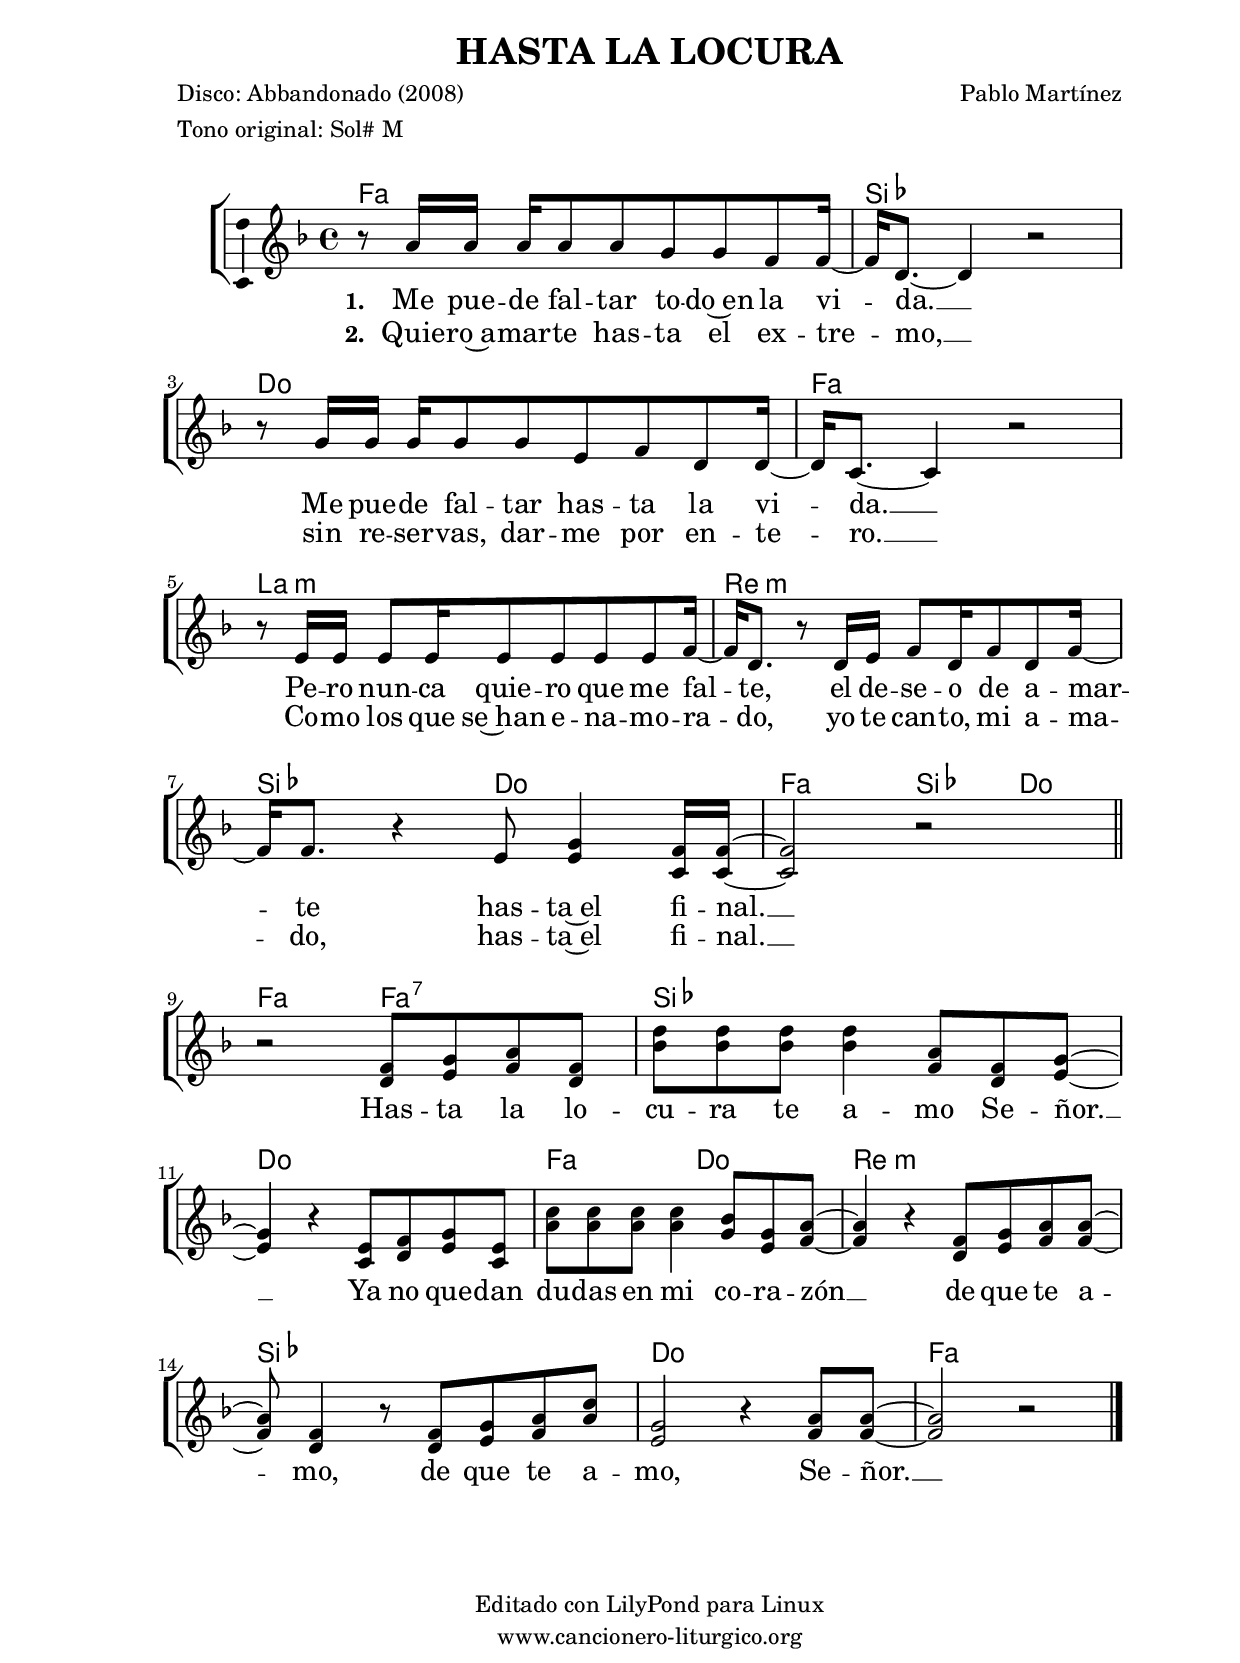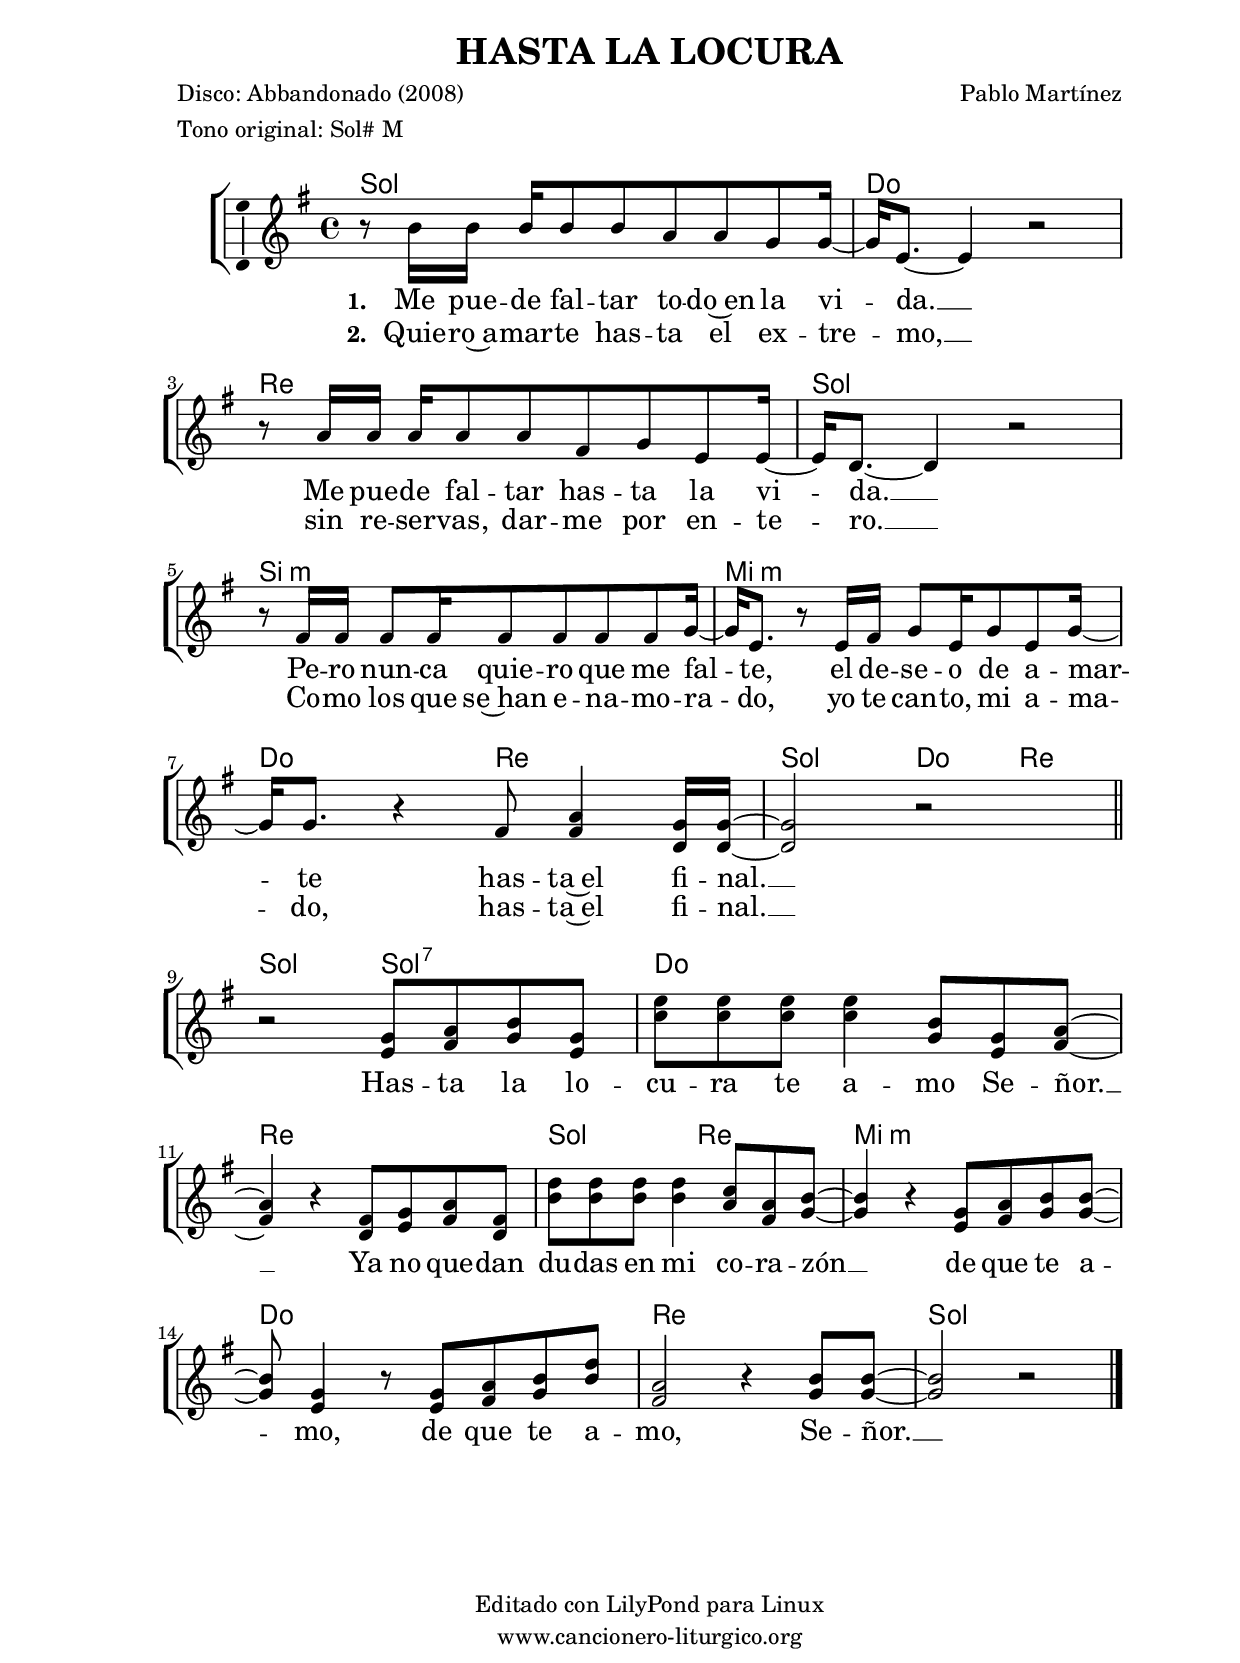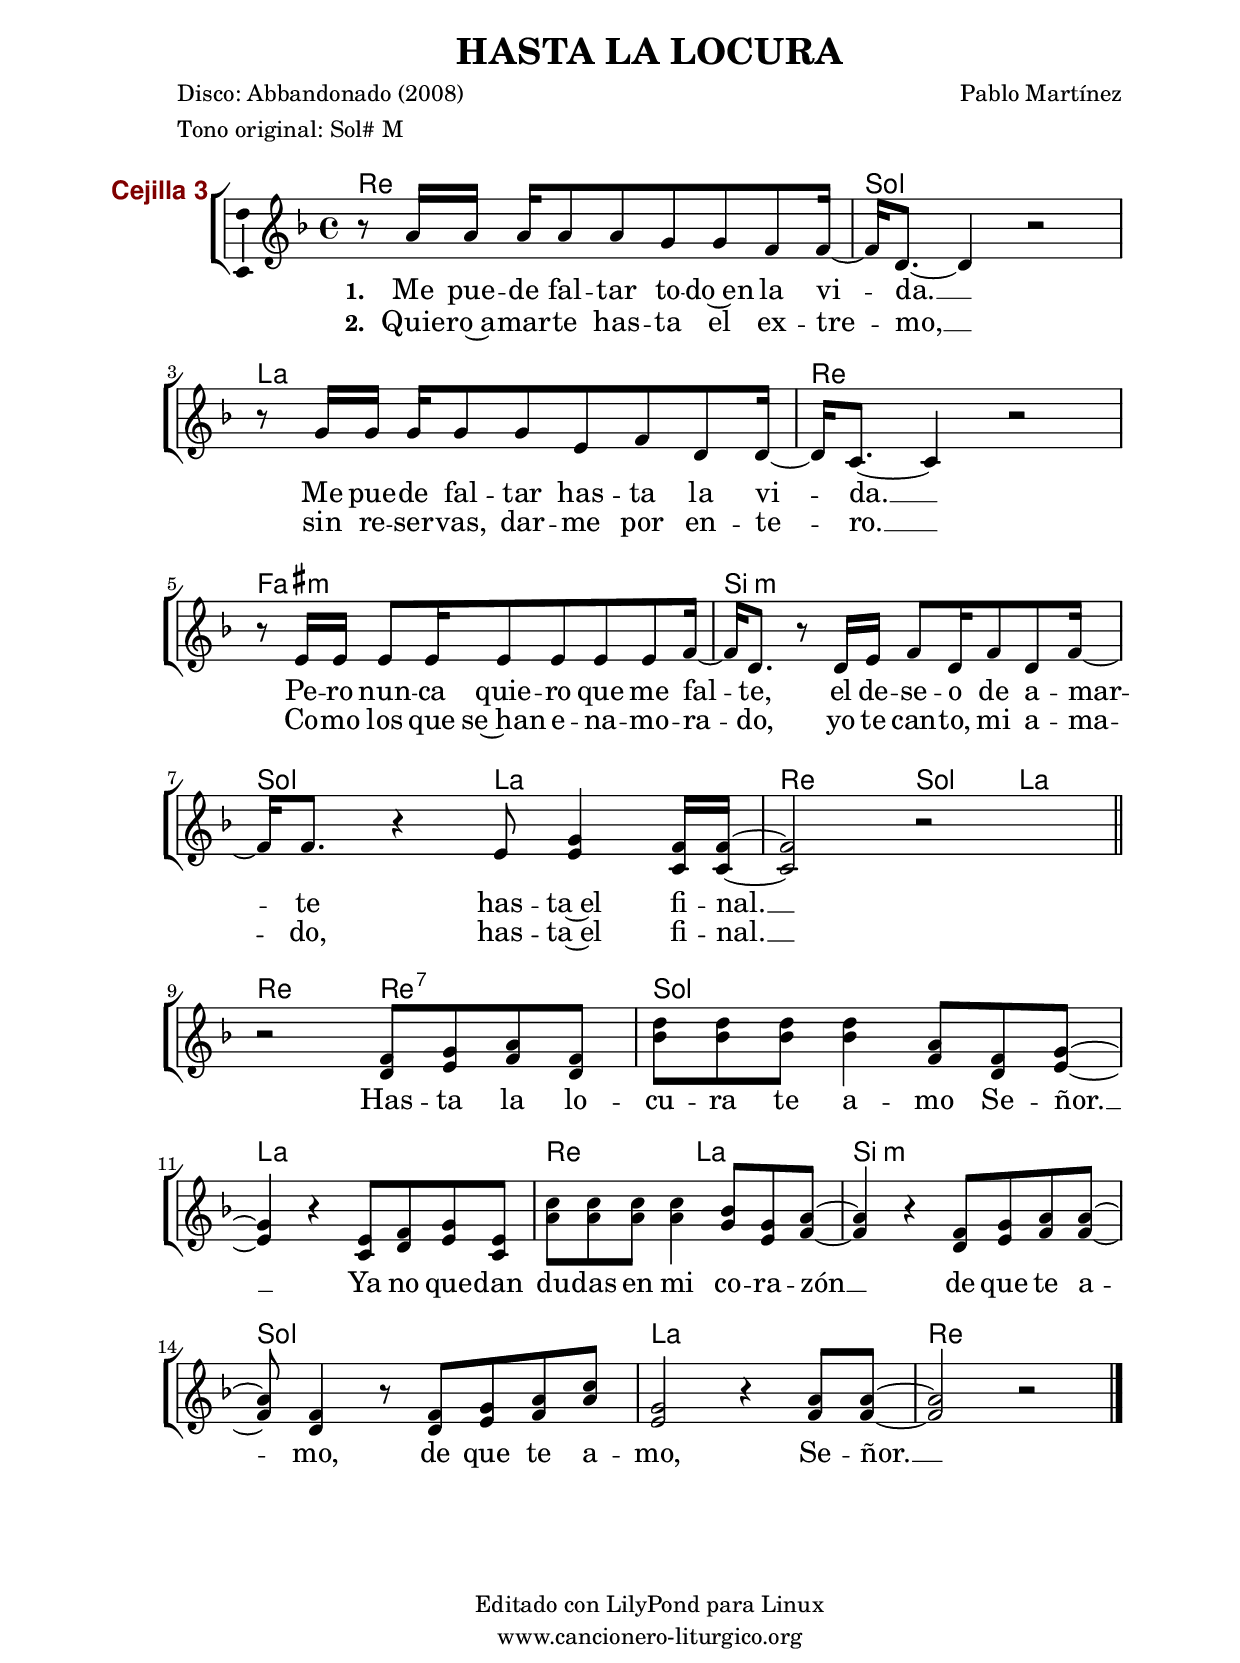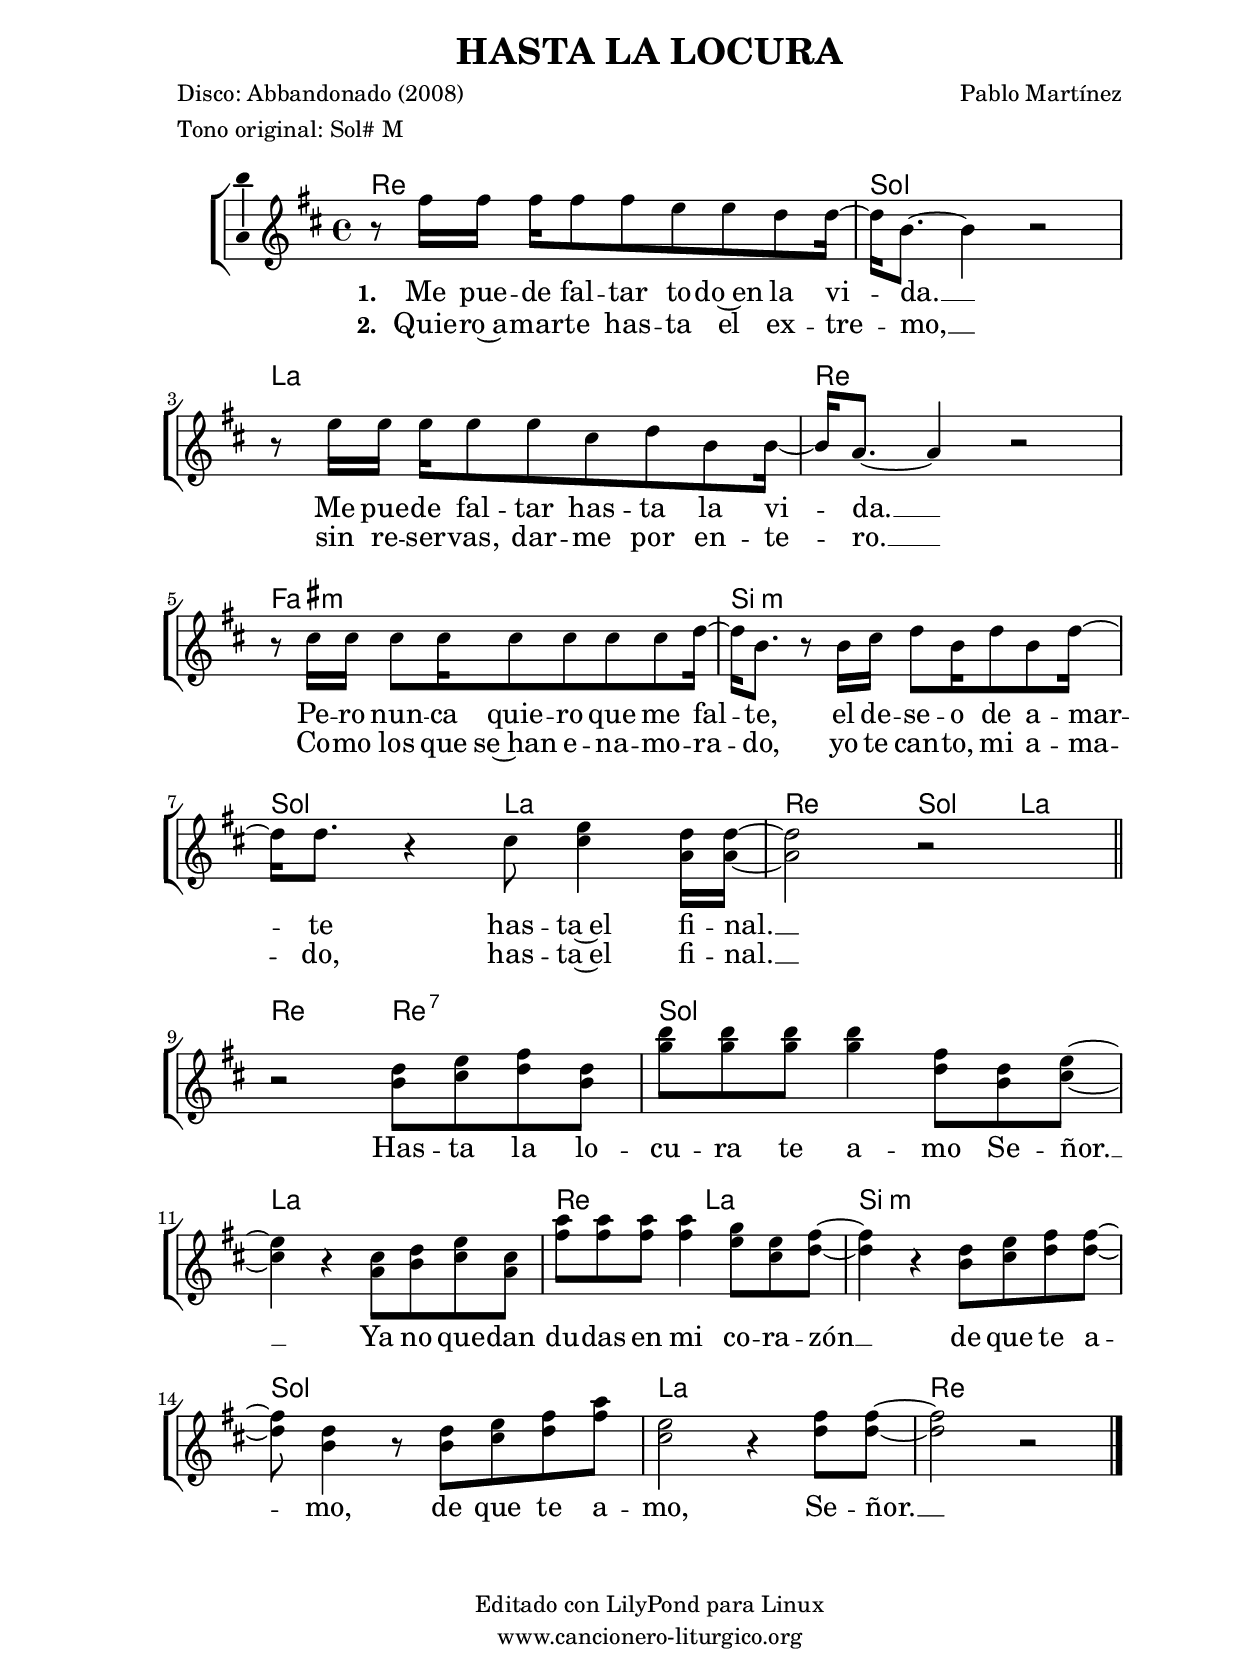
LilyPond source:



%versión de lilypond para la que se ha escrito esta partitura:
\version "2.16.0"

	%Tamaño papel
	#(set-default-paper-size "a4")
	%Tamaño partitura
	#(set-global-staff-size 20)
	%No responde al pulsar sobre una nota
	#(ly:set-option 'point-and-click #f)

%parámetros del encabezamiento:
\header {
	title = "HASTA LA LOCURA"
	subtitle = ""
	composer = "Pablo Martínez"
	poet = "Disco: Abbandonado (2008)"
	meter = "Tono original: Sol# M"
	arranger = ""
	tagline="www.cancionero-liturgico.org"
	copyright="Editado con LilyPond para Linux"
	tiempo = ""
	usos = ""
	letra = ""
	}

%parámetros asociados al papel:
\paper  {
	oddHeaderMarkup = \markup {\fill-line { \on-the-fly #not-first-page \fromproperty #'header:title \on-the-fly #not-first-page \fromproperty #'header:composer }}
	evenHeaderMarkup = \markup {\fill-line { \fromproperty #'header:composer \fromproperty #'header:title }}
	#(set-paper-size "a4")
	print-page-number = ##f
	first-page-number = 1
	print-first-page-number = ##f
%	head-separation = 3.0 \cm
	top-margin = 2.0 \cm
%%%	bottom-margin = 0.5\cm
	bottom-margin = 0.25\cm
	left-margin = 3.0 \cm
	line-width = 16.0 \cm 
	indent = 8\mm
	interscoreline = 2.\mm
	between-system-space = 15\mm
%	para que las partituras no llenen la hoja:
	ragged-bottom = ##t
%	idem para la última hoja:
	ragged-last-bottom = ##f
%	para que las partituras llenen el ancho del papel:
	ragged-last = ##f
	after-title-space = 2.5 \cm
page-count=1
system-count=7

	%Flexible Vertical Spacing
	markup-markup-spacing =
	#'((basic-distance . 15) (minimum-distance . 10) (padding . 3))
	markup-system-spacing =
	#'((basic-distance . 15) (minimum-distance . 15) (padding . 3))
	system-system-spacing =
	#'((basic-distance . 15) (minimum-distance . 15) (padding . 3))
	score-system-spacing =
	#'((basic-distance . 10) (minimum-distance . 10) (padding . 5))
%	top-system-spacing = % header
%	#'((basic-distance . 8) (minimum-distance . 0) (padding . 0))
%	top-markup-spacing =
%	#'((basic-distance . 20) (minimum-distance . 20) (padding . 0))
	last-bottom-spacing = % footer
	#'((basic-distance . 10) (minimum-distance . 10) (padding . 0))
	score-markup-spacing =
	#'((basic-distance . 10) (minimum-distance . 10) (padding . 0))

	}


%parámetros que afectan a toda la partitura:
global =  {
	%clave de sol (G):
	\clef G
	%armadura:
	\transpose g f
	\key g \major
	\tempo 4=68
	\set Score.tempoHideNote = ##t
	}


acordes = {
	\italianChords
	\chordmode {
	\transpose g f
{

g1 c d g b:m e:m c2 d g c4 d
g2 g:7 c1 d g2 d e1:m c d g

}
}
}

melodia = 
	\transpose g f
{
\relative c''{

\time 4/4

r8 b16 b b b8 b a a g g16~
g16 e8.~e4 r2
r8 a16 a a a8 a8 fis g e e16~
e16 d8.~d4 r2
r8 fis16 fis fis8 fis16 fis8 fis fis fis g16~
g16 e8. r8 e16 fis g8 e16 g8 e g16~
g16 g8. r4 fis8 <fis a>4 <d g>16 <d g>~
<d g>2 r2

\bar"||"
\break

r2 <e g>8 <fis a> <g b> <e g>
<c' e>8 <c e> <c e> <c e>4 <g b>8 <e g>8 <fis a>~
<fis a>4 r4 <d fis>8 <e g> <fis a> <d fis>
<b' d>8 <b d> <b d> <b d>4 <a c>8 <fis a> <g b>~
<g b>4 r4 <e g>8 <fis a> <g b> <g b>~
<g b>8 <e g>4 r8 <e g>8 <fis a> <g b> <b d>
<fis a>2 r4 <g b>8 <g b>~
%%%<g b>8 <e g>4 r8 <e g>8 <fis a> <g b> <b d>~
%%%<b d>8 <fis a>4. r4 <g b>8 <g b>~
<g b>2 r2

\bar "|."
}
}


texto = \lyricmode {

\set stanza =#"1. " 
Me pue -- de fal -- tar to -- do~en la vi -- da. __
Me pue -- de fal -- tar has -- ta la vi -- da. __
Pe -- ro nun -- ca quie -- ro que me fal -- te,
el de -- se -- o de a -- mar -- te
has -- ta~el fi -- nal. __

Has -- ta la lo -- cu -- ra te a -- mo Se -- ñor. __
Ya no que -- dan du -- das en mi co -- ra -- zón __
de que te a -- mo, de que te a -- mo, Se -- ñor. __

}

textodos = \lyricmode {

\set stanza =#"2. " 
Quie -- ro~a -- mar -- te has -- ta el ex -- tre -- mo, __
sin re -- ser -- vas, dar -- me por en -- te -- ro. __
Co -- mo los que se~han e -- na -- mo -- ra -- do,
yo te can -- to, mi a -- ma -- do,
has -- ta~el fi -- nal. __

}


acordesStaff = \context ChordNames = acordesStaff <<
	\set chordChanges = ##t
	\acordes
	>>


%%%%%%%%%%%%%%%%%%%%%%%%%%%%%%%%%%% CEJILLA %%%%%%%%%%%%%%%%%%%%%%%%%%%%%%%%%%%
acordescejilla = {
%%%	\override ChordNames.ChordName #'font-size = #-1
%%%	\override ChordNames.ChordName #'font-series = #'bold
	\transpose f d {
		\acordes
		}
	}

acordescejillaStaff = \context ChordNames = acordescejillaStaff <<
	\set Staff.instrumentName = \markup \with-color #darkred \larger \bold \sans "Cejilla 3"
	\set chordChanges = ##t
	\acordescejilla
	>>
%%%%%%%%%%%%%%%%%%%%%%%%%%%%%%%%%%% CEJILLA %%%%%%%%%%%%%%%%%%%%%%%%%%%%%%%%%%%


vozStaff = \context Voice = vozStaff
\with {\consists "Ambitus_engraver"}
<<
%	\set Staff.instrumentName = ""
%	\set Staff.shortInstrumentName = ""
%	\set Staff.midiInstrument = #"clarinet"
%	\set Staff.midiInstrument = #"cello"
	\set Staff.midiInstrument = #"flute"
%	\set Staff.midiInstrument = #"electric guitar (jazz)"
%	\set Staff.midiInstrument = #"english horn"
%	\set Staff.midiInstrument = #"violin"
%	\set Staff.midiInstrument = #"glockenspiel"
	\set Staff.midiMinimumVolume = #0.7
	\set Staff.midiMaximumVolume = #0.9
	\global
	\melodia
	>>

textoStaff = \context Lyrics = textoStaff <<
	\lyricsto vozStaff \texto
	>>

textodosStaff = \context Lyrics = textodosStaff <<
	\lyricsto vozStaff \textodos
	>>


\book {
	\score {
		\context ChoirStaff {
			\override StaffGroup.SystemStartBracket #'collapse-height = #1
			\override Score.SystemStartBar #'collapse-height = #1
			<<
			\acordesStaff
			\vozStaff
			\textoStaff
			\textodosStaff
			>>
			}
		\layout {
	    		\context {
				\Lyrics
				\override LyricText #'font-size = #2
				}
	   		 \context {
				\Score
				\override StaffSymbol #'staff-space = #(magstep +3)
				}
			}
		}
	\score {
		\unfoldRepeats
		\context ChoirStaff {
			<<
			\acordesStaff
			\vozStaff
			>>
			}
		\midi {
	  		\context {
	  			\Score
				tempoWholesPerMinute = #(ly:make-moment 70 4)
				}
			}
		}
	}


%Partitura para guitarra
#(define output-suffix "G")
\book {
	\score {
		\context ChoirStaff {
			\override StaffGroup.SystemStartBracket #'collapse-height = #1
			\override Score.SystemStartBar #'collapse-height = #1
			<<
			\acordescejillaStaff
			\vozStaff
			\textoStaff
			\textodosStaff
			>>
			}
		\layout {
%%%%%%%%%%%%%%%%%%%%%%%%%%%%%%%%%%% CEJILLA %%%%%%%%%%%%%%%%%%%%%%%%%%%%%%%%%%%
			\context {
				\ChordNames \consists Instrument_name_engraver
				}
%%%%%%%%%%%%%%%%%%%%%%%%%%%%%%%%%%% CEJILLA %%%%%%%%%%%%%%%%%%%%%%%%%%%%%%%%%%%
	    		\context {
				\Lyrics
				\override LyricText #'font-size = #2
				}
	   		 \context {
				\Score
				\override StaffSymbol #'staff-space = #(magstep +3)
				}
			}
		}
	}


#(define output-suffix "C")
\book {
	\score {
		\context ChoirStaff {
			\override StaffGroup.SystemStartBracket #'collapse-height = #1
			\override Score.SystemStartBar #'collapse-height = #1
\transpose c d
			<<
			\acordesStaff
			\vozStaff
			\textoStaff
			\textodosStaff
			>>
			}
		\layout {
	    		\context {
				\Lyrics
				\override LyricText #'font-size = #2
				}
	   		 \context {
				\Score
				\override StaffSymbol #'staff-space = #(magstep +3)
				}
			}
		}
	}


#(define output-suffix "S")
\book {
	\score {
		\context ChoirStaff {
			\override StaffGroup.SystemStartBracket #'collapse-height = #1
			\override Score.SystemStartBar #'collapse-height = #1
\transpose c a
			<<
			\acordesStaff
			\vozStaff
			\textoStaff
			\textodosStaff
			>>
			}
		\layout {
	    		\context {
				\Lyrics
				\override LyricText #'font-size = #2
				}
	   		 \context {
				\Score
				\override StaffSymbol #'staff-space = #(magstep +3)
				}
			}
		}
	}




